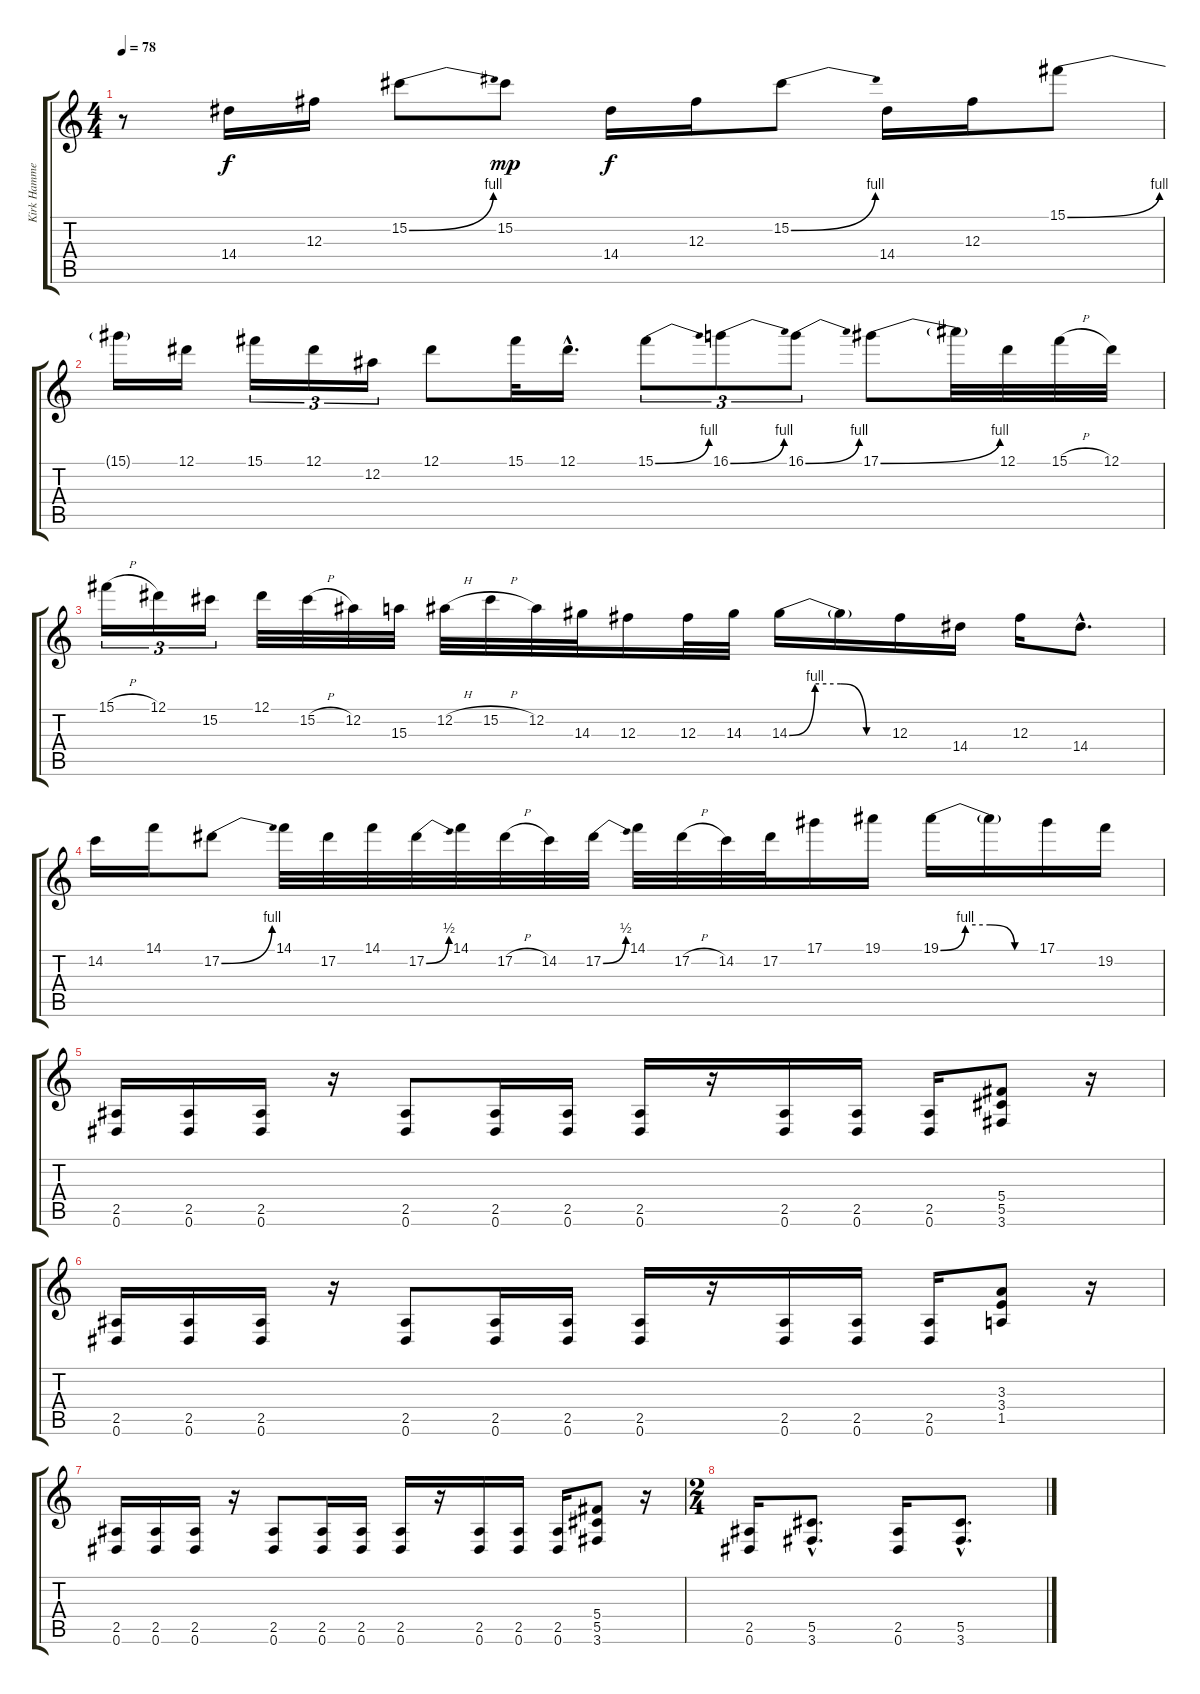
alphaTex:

\track ("Kirk Hammet" "Kirk Hamme") {instrument distortionguitar}
\staff {score tabs}
\tuning (Eb4 Bb3 Gb3 Db3 Ab2 Eb2) {hide}
\ts (4 4)
\tempo 78
\clef g2
\ks c
r.8{dy f} 14.4.16 12.3.16 15.2{be (bend 0 0 60 4)}.8 15.2.8{dy mp} 14.4.16{dy f} 12.3.16 15.2{be (bend 0 0 60 4)}.8 14.4.16 12.3.16 15.1{be (bend 0 0 60 4)}.8 |
15.1{t}.16 12.1.16 15.1.16{tu (3 2)} 12.1.16{tu (3 2)} 12.2.16{tu (3 2)} 12.1.8 15.1.32 12.1{hac}.16{d} 15.1{be (bend 0 0 60 4)}.8{tu (3 2)} 16.1{be (bend 0 0 60 4)}.8{tu (3 2)} 16.1{be (bend 0 0 60 4)}.8{tu (3 2)} 17.1{be (bend 0 0 60 4)}.8 17.1{t}.32 12.1.32 15.1{h}.32 12.1.32 |
15.1{h}.16{tu (3 2)} 12.1.16{tu (3 2)} 15.2.16{tu (3 2)} 12.1.32 15.2{h}.32 12.2.32 15.3.32 12.2{h}.32 15.2{h}.32 12.2.32 14.3.32 12.3.16 12.3.32 14.3.32 14.3{be (custom 0 0 15 4 30 4 45 0 60 0)}.16 14.3{t}.16 12.3.16 14.4.16 12.3.16 14.4{hac}.8{d} |
14.2.16 14.1.16 17.2{be (bend 0 0 60 4)}.8 14.1.32 17.2.32 14.1.32 17.2{be (bend 0 0 60 2)}.32 14.1.32 17.2{h}.32 14.2.32 17.2{be (bend 0 0 60 2)}.32 14.1.32 17.2{h}.32 14.2.32 17.2.32 17.1.16 19.1.16 19.1{be (custom 0 0 15 4 30 4 45 0 60 0)}.16 19.1{t}.16 17.1.16 19.2.16 |
(2.5 0.6).16{volume 11} (2.5 0.6).16 (2.5 0.6).16 r.16 (2.5 0.6).8 (2.5 0.6).16 (2.5 0.6).16 (2.5 0.6).16 r.16 (2.5 0.6).16 (2.5 0.6).16 (2.5 0.6).16 (5.4 5.5 3.6).8 r.16 |
(2.5 0.6).16 (2.5 0.6).16 (2.5 0.6).16 r.16 (2.5 0.6).8 (2.5 0.6).16 (2.5 0.6).16 (2.5 0.6).16 r.16 (2.5 0.6).16 (2.5 0.6).16 (2.5 0.6).16 (3.3 3.4 1.5).8 r.16 |
(2.5 0.6).16 (2.5 0.6).16 (2.5 0.6).16 r.16 (2.5 0.6).8 (2.5 0.6).16 (2.5 0.6).16 (2.5 0.6).16 r.16 (2.5 0.6).16 (2.5 0.6).16 (2.5 0.6).16 (5.4 5.5 3.6).8 r.16 |
\ts (2 4)
(2.5 0.6).16 (5.5{hac} 3.6{hac}).8{d} (2.5 0.6).16 (5.5{hac} 3.6{hac}).8{d}
